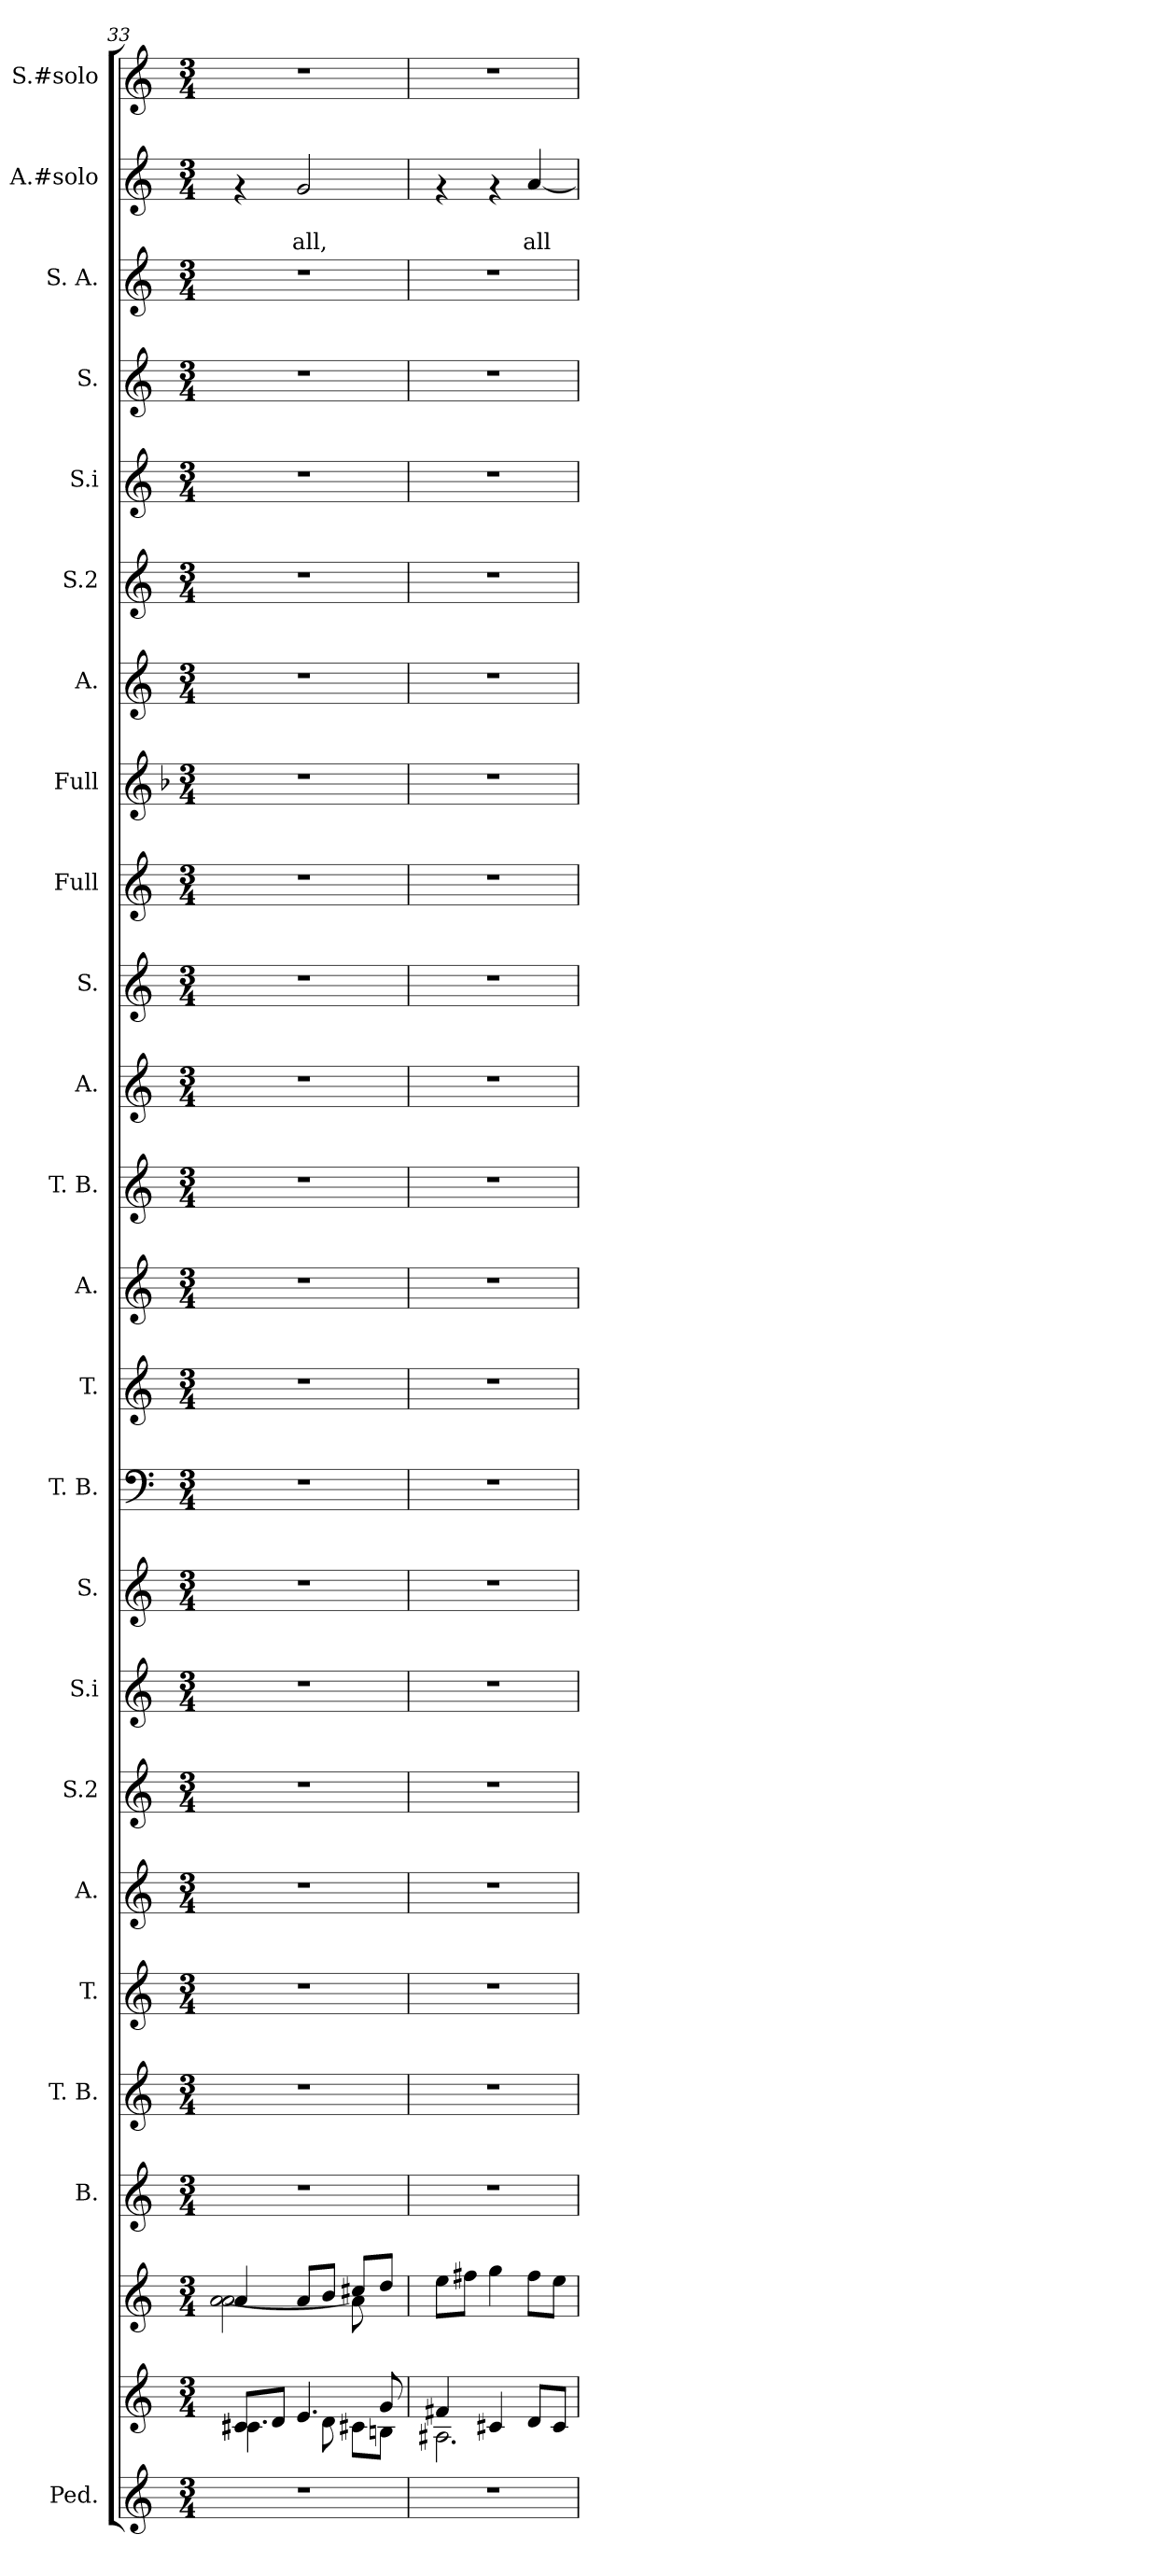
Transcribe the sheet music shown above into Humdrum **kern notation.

**kern	**kern	**kern	**kern	**kern	**kern	**kern	**kern	**kern	**kern	**kern	**kern	**kern	**kern	**kern	**kern	**kern	**kern	**kern	**kern	**kern	**kern	**kern	**kern	**text	**text	**kern
*part25	*part24	*part23	*part22	*part21	*part20	*part19	*part18	*part17	*part16	*part15	*part14	*part13	*part12	*part11	*part10	*part9	*part8	*part7	*part6	*part5	*part4	*part3	*part2	*part2	*part2	*part1
*staff25	*staff24	*staff23	*staff22	*staff21	*staff20	*staff19	*staff18	*staff17	*staff16	*staff15	*staff14	*staff13	*staff12	*staff11	*staff10	*staff9	*staff8	*staff7	*staff6	*staff5	*staff4	*staff3	*staff2	*staff2	*staff2	*staff1
*I"Ped.	*	*	*I"B.	*I"T. B.	*I"T.	*I"A.	*I"S.2	*I"S.i	*I"S.	*I"T. B.	*I"T.	*I"A.	*I"T. B.	*I"A.	*I"S.	*I"Full	*I"Full	*I"A.	*I"S.2	*I"S.i	*I"S.	*I"S. A.	*I"A.#solo	*	*	*I"S.#solo
*I'Ped.	*	*	*	*I'T. B.	*I'T.	*I'A.	*I'S.2	*I'S.i	*I'S.	*I'T. B.	*I'T.	*	*I'T. B.	*I'A.	*I'S.	*	*	*I'A.	*I'S.2	*I'S.i	*I'S.	*I'S. A.	*I'A.#solo	*	*	*I'S.#solo
*clefG2	*clefG2	*clefG2	*clefG2	*clefG2	*clefG2	*clefG2	*clefG2	*clefG2	*clefG2	*clefF4	*clefG2	*clefG2	*clefG2	*clefG2	*clefG2	*clefG2	*clefG2	*clefG2	*clefG2	*clefG2	*clefG2	*clefG2	*clefG2	*	*	*clefG2
*	*	*	*	*	*	*	*	*	*	*	*	*	*	*	*	*	*ITrd3c5	*	*	*	*	*	*	*	*	*
*k[]	*k[]	*k[]	*k[]	*k[]	*k[]	*k[]	*k[]	*k[]	*k[]	*k[]	*k[]	*k[]	*k[]	*k[]	*k[]	*k[]	*k[]	*k[]	*k[]	*k[]	*k[]	*k[]	*k[]	*	*	*k[]
*C:	*C:	*C:	*C:	*C:	*C:	*C:	*C:	*C:	*C:	*C:	*C:	*C:	*C:	*C:	*C:	*C:	*C:	*C:	*C:	*C:	*C:	*C:	*C:	*	*	*C:
*M3/4	*M3/4	*M3/4	*M3/4	*M3/4	*M3/4	*M3/4	*M3/4	*M3/4	*M3/4	*M3/4	*M3/4	*M3/4	*M3/4	*M3/4	*M3/4	*M3/4	*M3/4	*M3/4	*M3/4	*M3/4	*M3/4	*M3/4	*M3/4	*	*	*M3/4
=33	=33	=33	=33	=33	=33	=33	=33	=33	=33	=33	=33	=33	=33	=33	=33	=33	=33	=33	=33	=33	=33	=33	=33	=33	=33	=33
*	*^	*^	*	*	*	*	*	*	*	*	*	*	*	*	*	*	*	*	*	*	*	*	*	*	*	*
*	*	*^	*	*	*	*	*	*	*	*	*	*	*	*	*	*	*	*	*	*	*	*	*	*	*	*	*	*
2.r	8c#X/L	4.c#\	2ryy	4a/	[<2a\ 2a\	2.r	2.r	2.r	2.r	2.r	2.r	2.r	2.r	2.r	2.r	2.r	2.r	2.r	2.r	2.r	2.r	2.r	2.r	2.r	2.r	4rf	.	.	2.r
.	8d/J	.	.	.	.	.	.	.	.	.	.	.	.	.	.	.	.	.	.	.	.	.	.	.	.	.	.	.	.
!	!	!	!	!	!	!	!	!	!	!	!	!	!	!	!	!	!	!	!	!	!	!	!	!	!	!	!	!LO:LY:b	!
.	4.e/	.	.	8a/L	.	.	.	.	.	.	.	.	.	.	.	.	.	.	.	.	.	.	.	.	.	2g/	.	all,	.
.	.	8d\	.	8b/J	.	.	.	.	.	.	.	.	.	.	.	.	.	.	.	.	.	.	.	.	.	.	.	.	.
.	.	8c#X\L	8ryy	8cc#X/L	8a\]	.	.	.	.	.	.	.	.	.	.	.	.	.	.	.	.	.	.	.	.	.	.	.	.
.	8ryy	8Bn\J	8g/	8dd/J	8ryy	.	.	.	.	.	.	.	.	.	.	.	.	.	.	.	.	.	.	.	.	.	.	.	.
*	*	*v	*v	*	*	*	*	*	*	*	*	*	*	*	*	*	*	*	*	*	*	*	*	*	*	*	*	*	*
*	*	*	*v	*v	*	*	*	*	*	*	*	*	*	*	*	*	*	*	*	*	*	*	*	*	*	*	*	*
=34	=34	=34	=34	=34	=34	=34	=34	=34	=34	=34	=34	=34	=34	=34	=34	=34	=34	=34	=34	=34	=34	=34	=34	=34	=34	=34	=34
2.r	4f#X/	2.A#X\	8ee\L	2.r	2.r	2.r	2.r	2.r	2.r	2.r	2.r	2.r	2.r	2.r	2.r	2.r	2.r	2.r	2.r	2.r	2.r	2.r	2.r	4rf	.	.	2.r
.	.	.	8ff#X\J	.	.	.	.	.	.	.	.	.	.	.	.	.	.	.	.	.	.	.	.	.	.	.	.
.	4c#X/	.	4gg\	.	.	.	.	.	.	.	.	.	.	.	.	.	.	.	.	.	.	.	.	4rf	.	.	.
!	!	!	!	!	!	!	!	!	!	!	!	!	!	!	!	!	!	!	!	!	!	!	!	!	!	!LO:LY:b	!
.	8d/L	.	8ff#\L	.	.	.	.	.	.	.	.	.	.	.	.	.	.	.	.	.	.	.	.	[>4a/	.	all	.
.	8c#/J	.	8ee\J	.	.	.	.	.	.	.	.	.	.	.	.	.	.	.	.	.	.	.	.	.	.	.	.
*	*v	*v	*	*	*	*	*	*	*	*	*	*	*	*	*	*	*	*	*	*	*	*	*	*	*	*	*
=	=	=	=	=	=	=	=	=	=	=	=	=	=	=	=	=	=	=	=	=	=	=	=	=	=	=
*-	*-	*-	*-	*-	*-	*-	*-	*-	*-	*-	*-	*-	*-	*-	*-	*-	*-	*-	*-	*-	*-	*-	*-	*-	*-	*-
